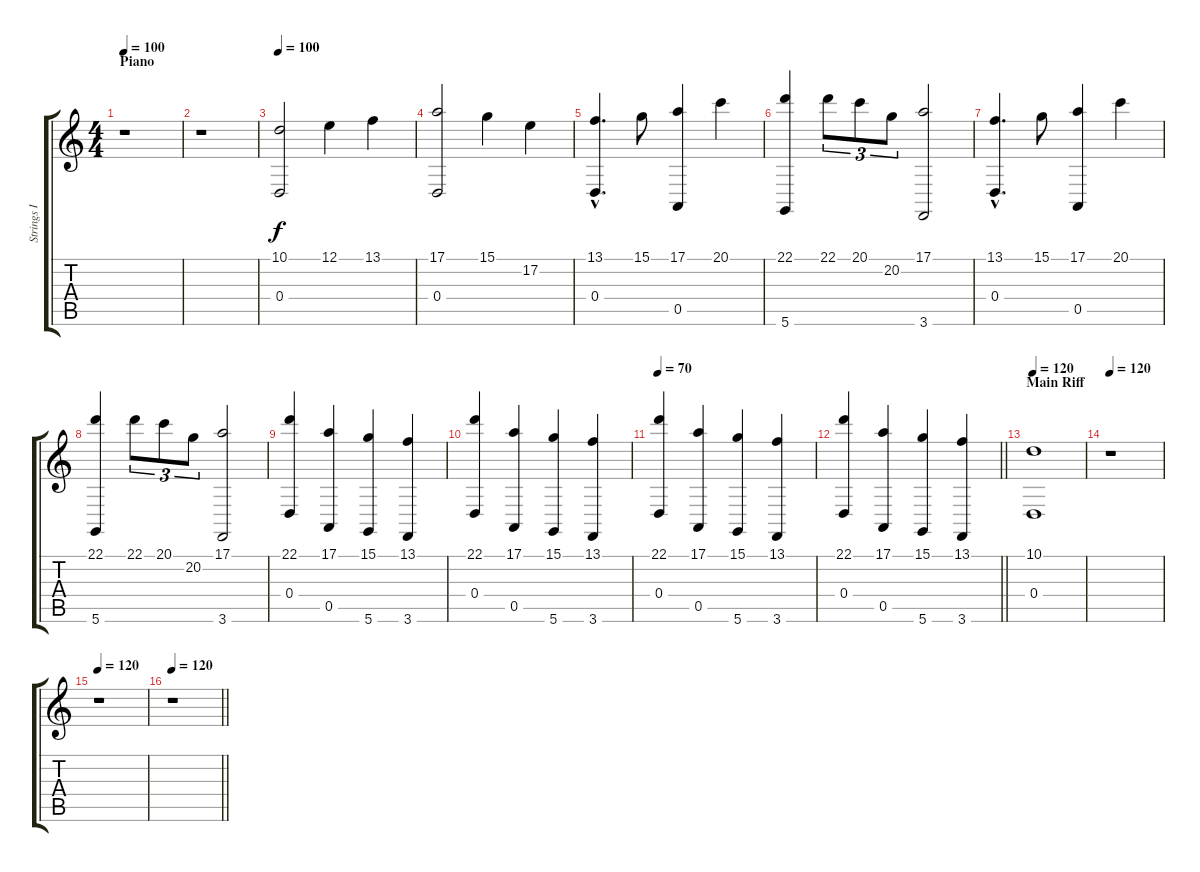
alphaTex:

\track ("Strings I" "Strings I") {instrument stringensemble1}
\staff {score tabs}
\tuning (E4 B3 G3 D3 A2 D2) {hide}
\ts (4 4)
\section ("" "Piano")
\tempo 100
\clef g2
\ks c
r.1{dy f} |
r.1 |
\tempo 100
(10.1 0.4).2{volume 11} 12.1.4 13.1.4 |
(17.1 0.4).2 15.1.4 17.2.4 |
(13.1{hac} 0.4{hac}).4{d} 15.1.8 (17.1 0.5).4 20.1.4 |
(22.1 5.6).4 22.1.8{tu (3 2)} 20.1.8{tu (3 2)} 20.2.8{tu (3 2)} (17.1 3.6).2 |
(13.1{hac} 0.4{hac}).4{d} 15.1.8 (17.1 0.5).4 20.1.4 |
(22.1 5.6).4 22.1.8{tu (3 2)} 20.1.8{tu (3 2)} 20.2.8{tu (3 2)} (17.1 3.6).2 |
(22.1 0.4).4 (17.1 0.5).4 (15.1 5.6).4 (13.1 3.6).4 |
(22.1 0.4).4 (17.1 0.5).4 (15.1 5.6).4 (13.1 3.6).4 |
\tempo 70
(22.1 0.4).4 (17.1 0.5).4 (15.1 5.6).4 (13.1 3.6).4 |
\barLineRight lightlight
(22.1 0.4).4 (17.1 0.5).4 (15.1 5.6).4 (13.1 3.6).4 |
\section ("" "Main Riff")
\tempo 120
(10.1 0.4).1{volume 0} |
\tempo 120
r.1 |
\tempo 120
r.1 |
\tempo 120
\barLineRight lightlight
r.1
